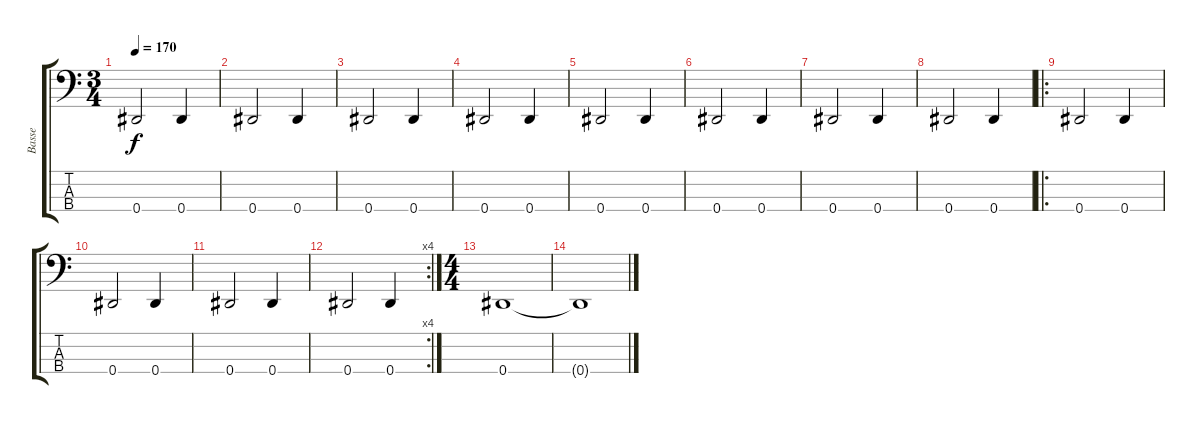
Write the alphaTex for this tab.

\track ("Basse" "Basse") {instrument electricbassfinger}
\staff {score tabs}
\tuning (Gb2 Db2 Ab1 Eb1) {hide}
\ts (3 4)
\tempo 170
\clef f4
\ks c
0.4.2{dy f} 0.4.4 |
0.4.2 0.4.4 |
0.4.2 0.4.4 |
0.4.2 0.4.4 |
0.4.2 0.4.4 |
0.4.2 0.4.4 |
0.4.2 0.4.4 |
0.4.2 0.4.4 |
\ro
0.4.2 0.4.4 |
0.4.2 0.4.4 |
0.4.2 0.4.4 |
\rc 4
0.4.2 0.4.4 |
\ts (4 4)
0.4.1 |
0.4{t}.1
